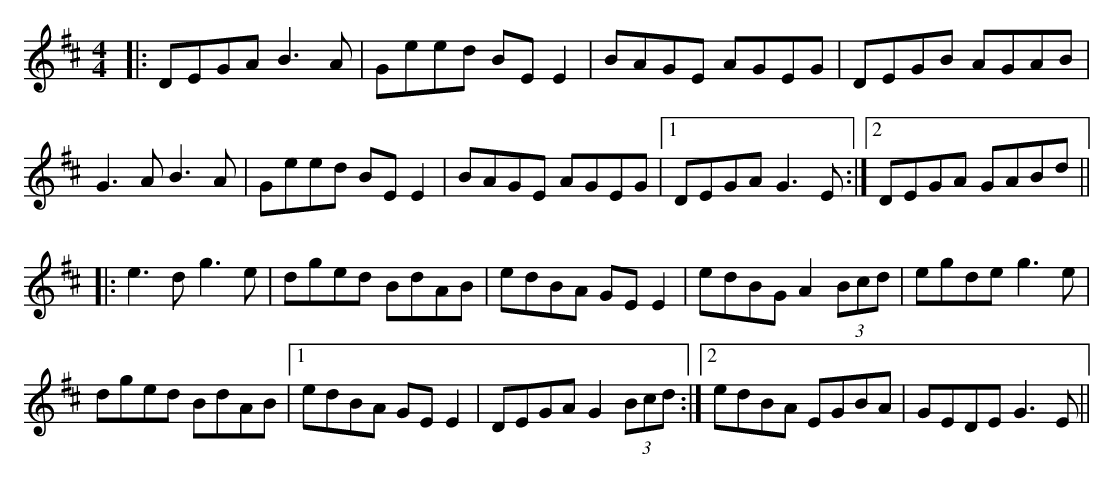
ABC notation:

X:1
M:4/4
K:Edor
|:DEGA B3A|Geed BE E2|BAGE AGEG|DEGB AGAB|
G3A B3A|Geed BE E2|BAGE AGEG|1 DEGA G3E:|2 DEGA GABd||
|:e3d g3e|dged BdAB|edBA GE E2|edBG A2 (3Bcd|egde g3e|
dged BdAB|1 edBA GE E2|DEGA G2 (3Bcd:|2 edBA EGBA|GEDE G3E||
